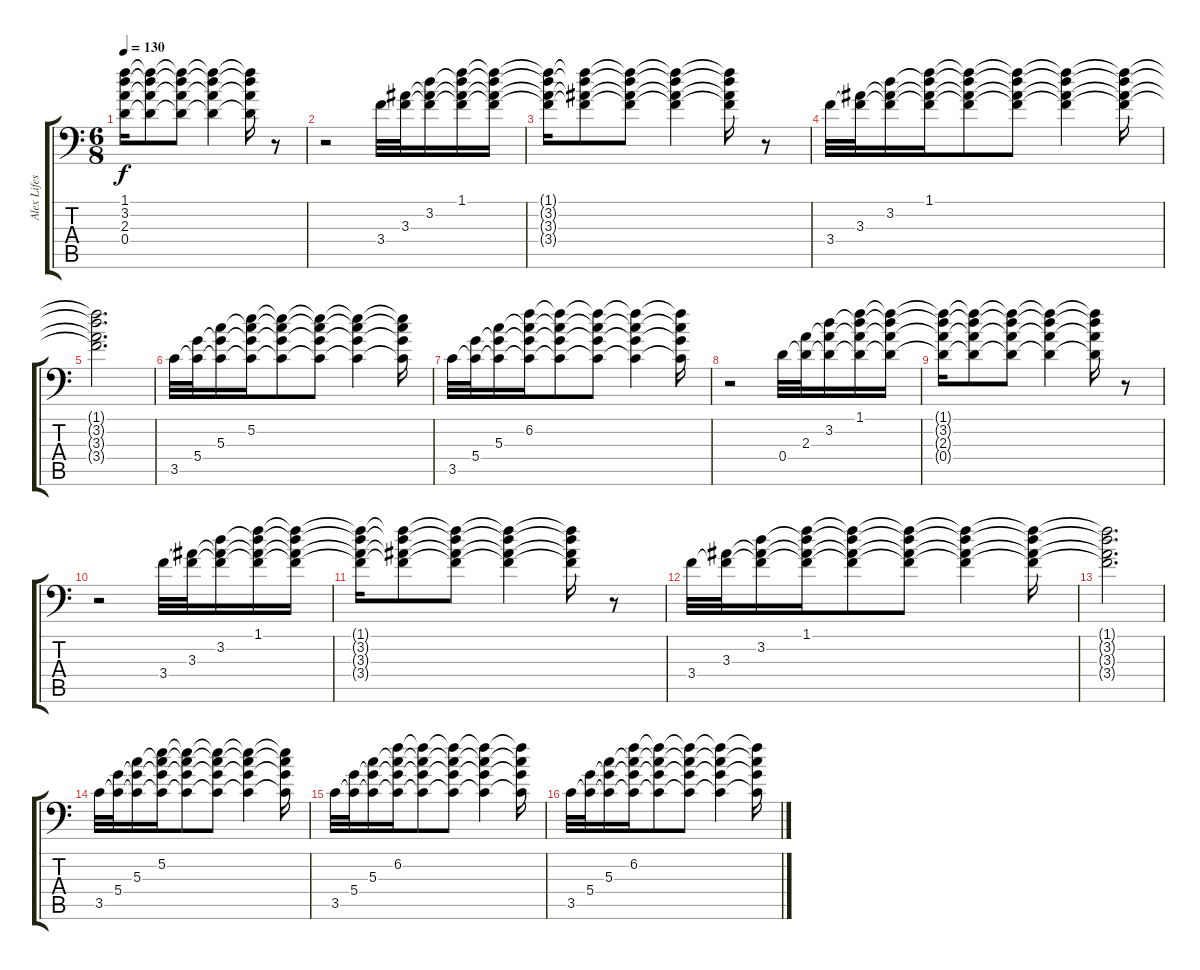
\track ("Alex Lifeson Ritmo " "Alex Lifes") {instrument acousticguitarsteel bank 211}
\staff {score tabs}
\tuning (E4 B3 G3 D3 A2 E2) {hide}
\ts (6 8)
\tempo 130
\clef f4
\ks c
(1.1{t} 3.2{t} 2.3{t} 0.4{t}).16{dy f} (1.1{t} 3.2{t} 2.3{t} 0.4{t}).8 (1.1{t} 3.2{t} 2.3{t} 0.4{t}).8 (1.1{t} 3.2{t} 2.3{t} 0.4{t}).4 (1.1{t} 3.2{t} 2.3{t} 0.4{t}).16 r.8 |
r.2 3.4.32 (3.3 3.4{t}).32 (3.2 3.3{t} 3.4{t}).16 (1.1 3.2{t} 3.3{t} 3.4{t}).16 (1.1{t} 3.2{t} 3.3{t} 3.4{t}).16 |
(1.1{t} 3.2{t} 3.3{t} 3.4{t}).16 (1.1{t} 3.2{t} 3.3{t} 3.4{t}).8 (1.1{t} 3.2{t} 3.3{t} 3.4{t}).8 (1.1{t} 3.2{t} 3.3{t} 3.4{t}).4 (1.1{t} 3.2{t} 3.3{t} 3.4{t}).16 r.8 |
3.4.32{instrument acousticguitarsteel} (3.3 3.4{t}).32 (3.2 3.3{t} 3.4{t}).16 (1.1 3.2{t} 3.3{t} 3.4{t}).16 (1.1{t} 3.2{t} 3.3{t} 3.4{t}).8 (1.1{t} 3.2{t} 3.3{t} 3.4{t}).8 (1.1{t} 3.2{t} 3.3{t} 3.4{t}).4 (1.1{t} 3.2{t} 3.3{t} 3.4{t}).16 |
(1.1{t} 3.2{t} 3.3{t} 3.4{t}).2{d} |
3.5.32{instrument acousticguitarsteel} (5.4 3.5{t}).32 (5.3 5.4{t} 3.5{t}).16 (5.2 5.3{t} 5.4{t} 3.5{t}).16 (5.2{t} 5.3{t} 5.4{t} 3.5{t}).8 (5.2{t} 5.3{t} 5.4{t} 3.5{t}).8 (5.2{t} 5.3{t} 5.4{t} 3.5{t}).4 (5.2{t} 5.3{t} 5.4{t} 3.5{t}).16 |
3.5.32{instrument acousticguitarsteel} (5.4 3.5{t}).32 (5.3 5.4{t} 3.5{t}).16 (6.2 5.3{t} 5.4{t} 3.5{t}).16 (6.2{t} 5.3{t} 5.4{t} 3.5{t}).8 (6.2{t} 5.3{t} 5.4{t} 3.5{t}).8 (6.2{t} 5.3{t} 5.4{t} 3.5{t}).4 (6.2{t} 5.3{t} 5.4{t} 3.5{t}).16 |
r.2 0.4.32 (2.3 0.4{t}).32 (3.2 2.3{t} 0.4{t}).16 (1.1 3.2{t} 2.3{t} 0.4{t}).16 (1.1{t} 3.2{t} 2.3{t} 0.4{t}).16 |
(1.1{t} 3.2{t} 2.3{t} 0.4{t}).16 (1.1{t} 3.2{t} 2.3{t} 0.4{t}).8 (1.1{t} 3.2{t} 2.3{t} 0.4{t}).8 (1.1{t} 3.2{t} 2.3{t} 0.4{t}).4 (1.1{t} 3.2{t} 2.3{t} 0.4{t}).16 r.8 |
r.2 3.4.32 (3.3 3.4{t}).32 (3.2 3.3{t} 3.4{t}).16 (1.1 3.2{t} 3.3{t} 3.4{t}).16 (1.1{t} 3.2{t} 3.3{t} 3.4{t}).16 |
(1.1{t} 3.2{t} 3.3{t} 3.4{t}).16 (1.1{t} 3.2{t} 3.3{t} 3.4{t}).8 (1.1{t} 3.2{t} 3.3{t} 3.4{t}).8 (1.1{t} 3.2{t} 3.3{t} 3.4{t}).4 (1.1{t} 3.2{t} 3.3{t} 3.4{t}).16 r.8 |
3.4.32{instrument acousticguitarsteel} (3.3 3.4{t}).32 (3.2 3.3{t} 3.4{t}).16 (1.1 3.2{t} 3.3{t} 3.4{t}).16 (1.1{t} 3.2{t} 3.3{t} 3.4{t}).8 (1.1{t} 3.2{t} 3.3{t} 3.4{t}).8 (1.1{t} 3.2{t} 3.3{t} 3.4{t}).4 (1.1{t} 3.2{t} 3.3{t} 3.4{t}).16 |
(1.1{t} 3.2{t} 3.3{t} 3.4{t}).2{d} |
3.5.32{instrument acousticguitarsteel} (5.4 3.5{t}).32 (5.3 5.4{t} 3.5{t}).16 (5.2 5.3{t} 5.4{t} 3.5{t}).16 (5.2{t} 5.3{t} 5.4{t} 3.5{t}).8 (5.2{t} 5.3{t} 5.4{t} 3.5{t}).8 (5.2{t} 5.3{t} 5.4{t} 3.5{t}).4 (5.2{t} 5.3{t} 5.4{t} 3.5{t}).16 |
3.5.32{instrument acousticguitarsteel} (5.4 3.5{t}).32 (5.3 5.4{t} 3.5{t}).16 (6.2 5.3{t} 5.4{t} 3.5{t}).16 (6.2{t} 5.3{t} 5.4{t} 3.5{t}).8 (6.2{t} 5.3{t} 5.4{t} 3.5{t}).8 (6.2{t} 5.3{t} 5.4{t} 3.5{t}).4 (6.2{t} 5.3{t} 5.4{t} 3.5{t}).16 |
3.5.32{instrument acousticguitarsteel} (5.4 3.5{t}).32 (5.3 5.4{t} 3.5{t}).16 (6.2 5.3{t} 5.4{t} 3.5{t}).16 (6.2{t} 5.3{t} 5.4{t} 3.5{t}).8 (6.2{t} 5.3{t} 5.4{t} 3.5{t}).8 (6.2{t} 5.3{t} 5.4{t} 3.5{t}).4 (6.2{t} 5.3{t} 5.4{t} 3.5{t}).16
